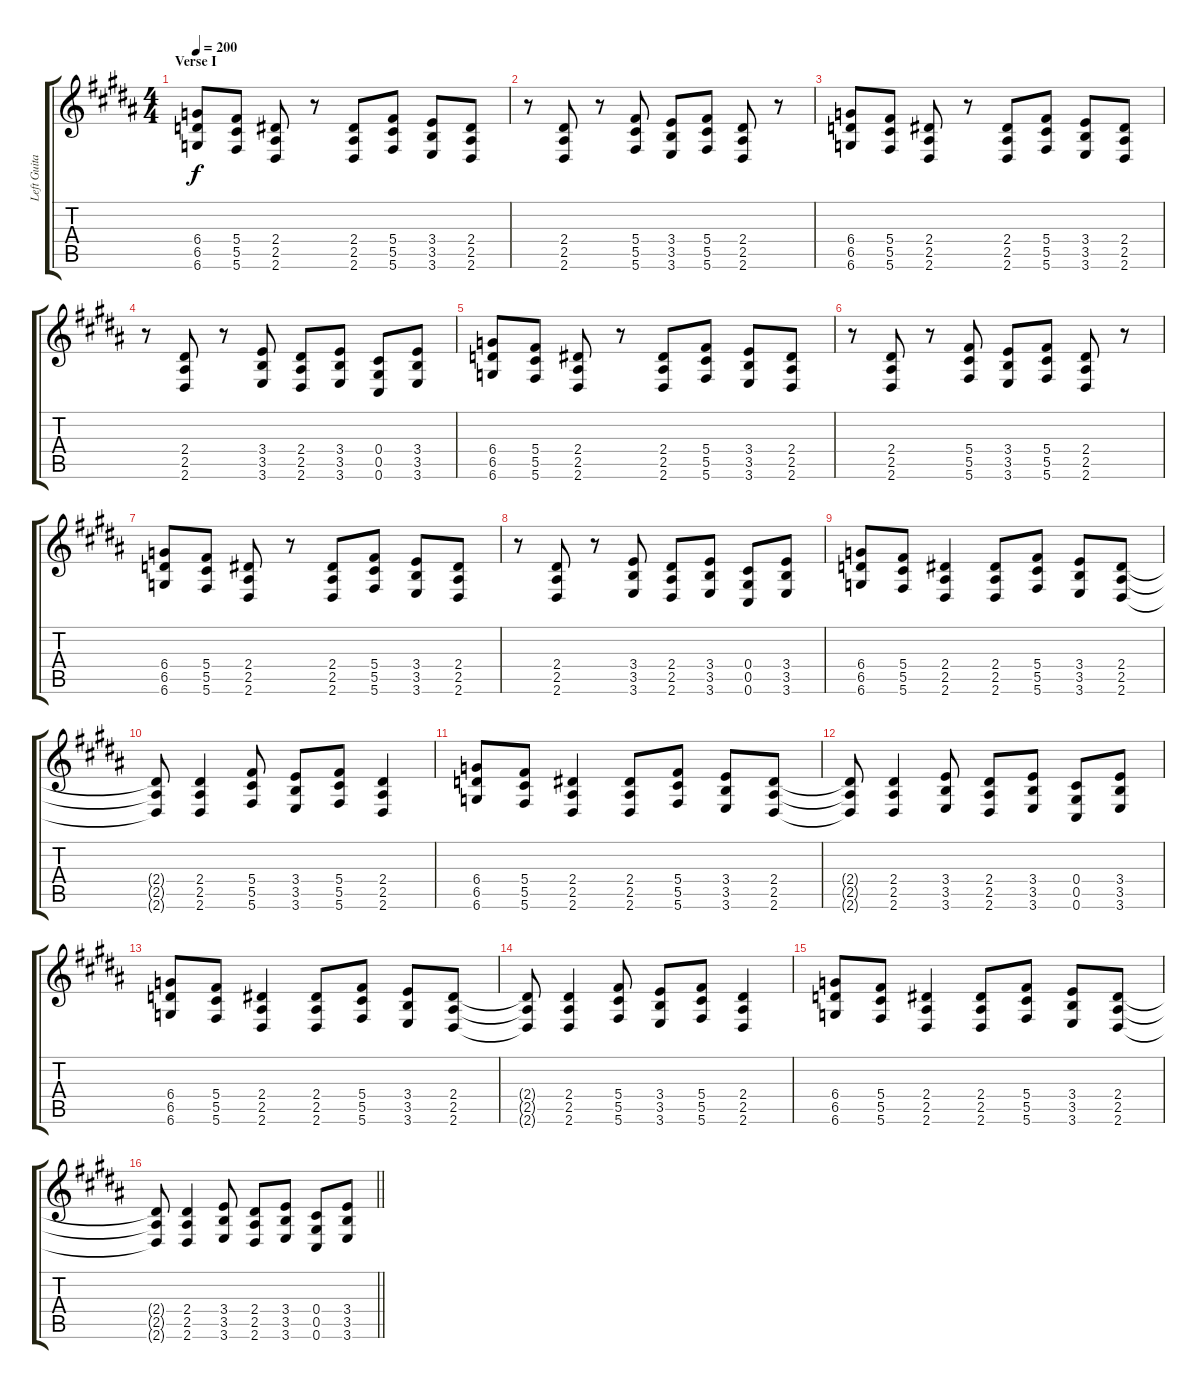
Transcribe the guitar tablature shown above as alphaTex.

\track ("Left Guitar" "Left Guita") {instrument distortionguitar}
\staff {score tabs}
\tuning (Eb4 Bb3 Gb3 Db3 Ab2 Db2) {hide}
\ts (4 4)
\section ("" "Verse I")
\tempo 200
\clef g2
\ks b
(6.4 6.5 6.6).8{dy f} (5.4 5.5 5.6).8 (2.4 2.5 2.6).8 r.8 (2.4 2.5 2.6).8 (5.4 5.5 5.6).8 (3.4 3.5 3.6).8 (2.4 2.5 2.6).8 |
r.8 (2.4 2.5 2.6).8 r.8 (5.4 5.5 5.6).8 (3.4 3.5 3.6).8 (5.4 5.5 5.6).8 (2.4 2.5 2.6).8 r.8 |
(6.4 6.5 6.6).8 (5.4 5.5 5.6).8 (2.4 2.5 2.6).8 r.8 (2.4 2.5 2.6).8 (5.4 5.5 5.6).8 (3.4 3.5 3.6).8 (2.4 2.5 2.6).8 |
r.8 (2.4 2.5 2.6).8 r.8 (3.4 3.5 3.6).8 (2.4 2.5 2.6).8 (3.4 3.5 3.6).8 (0.4 0.5 0.6).8 (3.4 3.5 3.6).8 |
(6.4 6.5 6.6).8 (5.4 5.5 5.6).8 (2.4 2.5 2.6).8 r.8 (2.4 2.5 2.6).8 (5.4 5.5 5.6).8 (3.4 3.5 3.6).8 (2.4 2.5 2.6).8 |
r.8 (2.4 2.5 2.6).8 r.8 (5.4 5.5 5.6).8 (3.4 3.5 3.6).8 (5.4 5.5 5.6).8 (2.4 2.5 2.6).8 r.8 |
(6.4 6.5 6.6).8 (5.4 5.5 5.6).8 (2.4 2.5 2.6).8 r.8 (2.4 2.5 2.6).8 (5.4 5.5 5.6).8 (3.4 3.5 3.6).8 (2.4 2.5 2.6).8 |
r.8 (2.4 2.5 2.6).8 r.8 (3.4 3.5 3.6).8 (2.4 2.5 2.6).8 (3.4 3.5 3.6).8 (0.4 0.5 0.6).8 (3.4 3.5 3.6).8 |
(6.4 6.5 6.6).8 (5.4 5.5 5.6).8 (2.4 2.5 2.6).4 (2.4 2.5 2.6).8 (5.4 5.5 5.6).8 (3.4 3.5 3.6).8 (2.4 2.5 2.6).8 |
(2.4{t} 2.5{t} 2.6{t}).8 (2.4 2.5 2.6).4 (5.4 5.5 5.6).8 (3.4 3.5 3.6).8 (5.4 5.5 5.6).8 (2.4 2.5 2.6).4 |
(6.4 6.5 6.6).8 (5.4 5.5 5.6).8 (2.4 2.5 2.6).4 (2.4 2.5 2.6).8 (5.4 5.5 5.6).8 (3.4 3.5 3.6).8 (2.4 2.5 2.6).8 |
(2.4{t} 2.5{t} 2.6{t}).8 (2.4 2.5 2.6).4 (3.4 3.5 3.6).8 (2.4 2.5 2.6).8 (3.4 3.5 3.6).8 (0.4 0.5 0.6).8 (3.4 3.5 3.6).8 |
(6.4 6.5 6.6).8 (5.4 5.5 5.6).8 (2.4 2.5 2.6).4 (2.4 2.5 2.6).8 (5.4 5.5 5.6).8 (3.4 3.5 3.6).8 (2.4 2.5 2.6).8 |
(2.4{t} 2.5{t} 2.6{t}).8 (2.4 2.5 2.6).4 (5.4 5.5 5.6).8 (3.4 3.5 3.6).8 (5.4 5.5 5.6).8 (2.4 2.5 2.6).4 |
(6.4 6.5 6.6).8 (5.4 5.5 5.6).8 (2.4 2.5 2.6).4 (2.4 2.5 2.6).8 (5.4 5.5 5.6).8 (3.4 3.5 3.6).8 (2.4 2.5 2.6).8 |
\barLineRight lightlight
(2.4{t} 2.5{t} 2.6{t}).8 (2.4 2.5 2.6).4 (3.4 3.5 3.6).8 (2.4 2.5 2.6).8 (3.4 3.5 3.6).8 (0.4 0.5 0.6).8 (3.4 3.5 3.6).8
